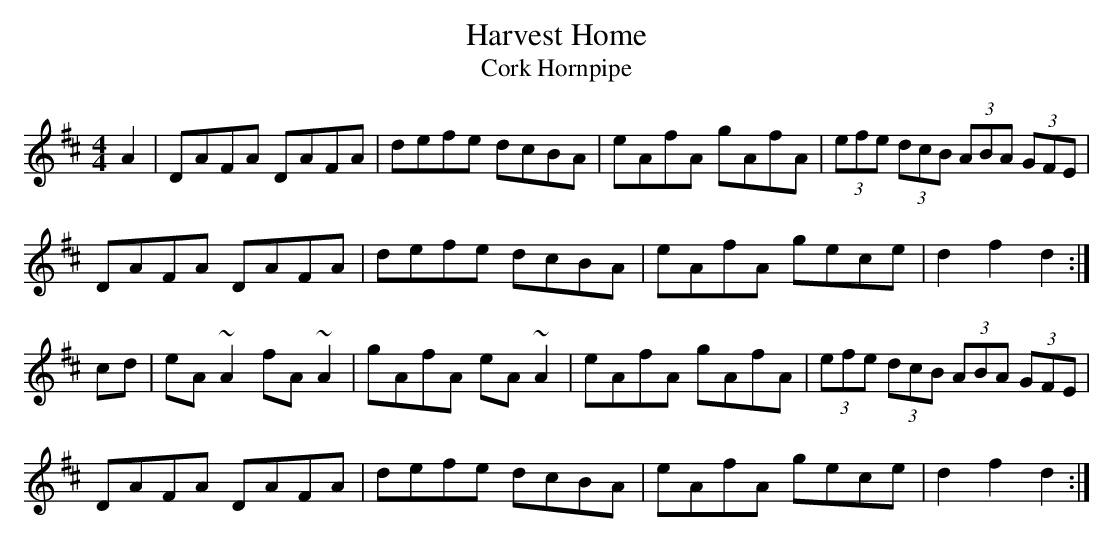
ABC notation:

X:1
T: Harvest Home
T: Cork Hornpipe
M: 4/4
L: 1/8
K: D
A2|DAFA DAFA|defe dcBA|eAfA gAfA|(3efe (3dcB (3ABA (3GFE|
DAFA DAFA|defe dcBA|eAfA gece|d2f2 d2 :|
cd|eA~A2 fA~A2|gAfA eA~A2|eAfA gAfA|(3efe (3dcB (3ABA (3GFE|
DAFA DAFA|defe dcBA|eAfA gece|d2f2 d2 :|
